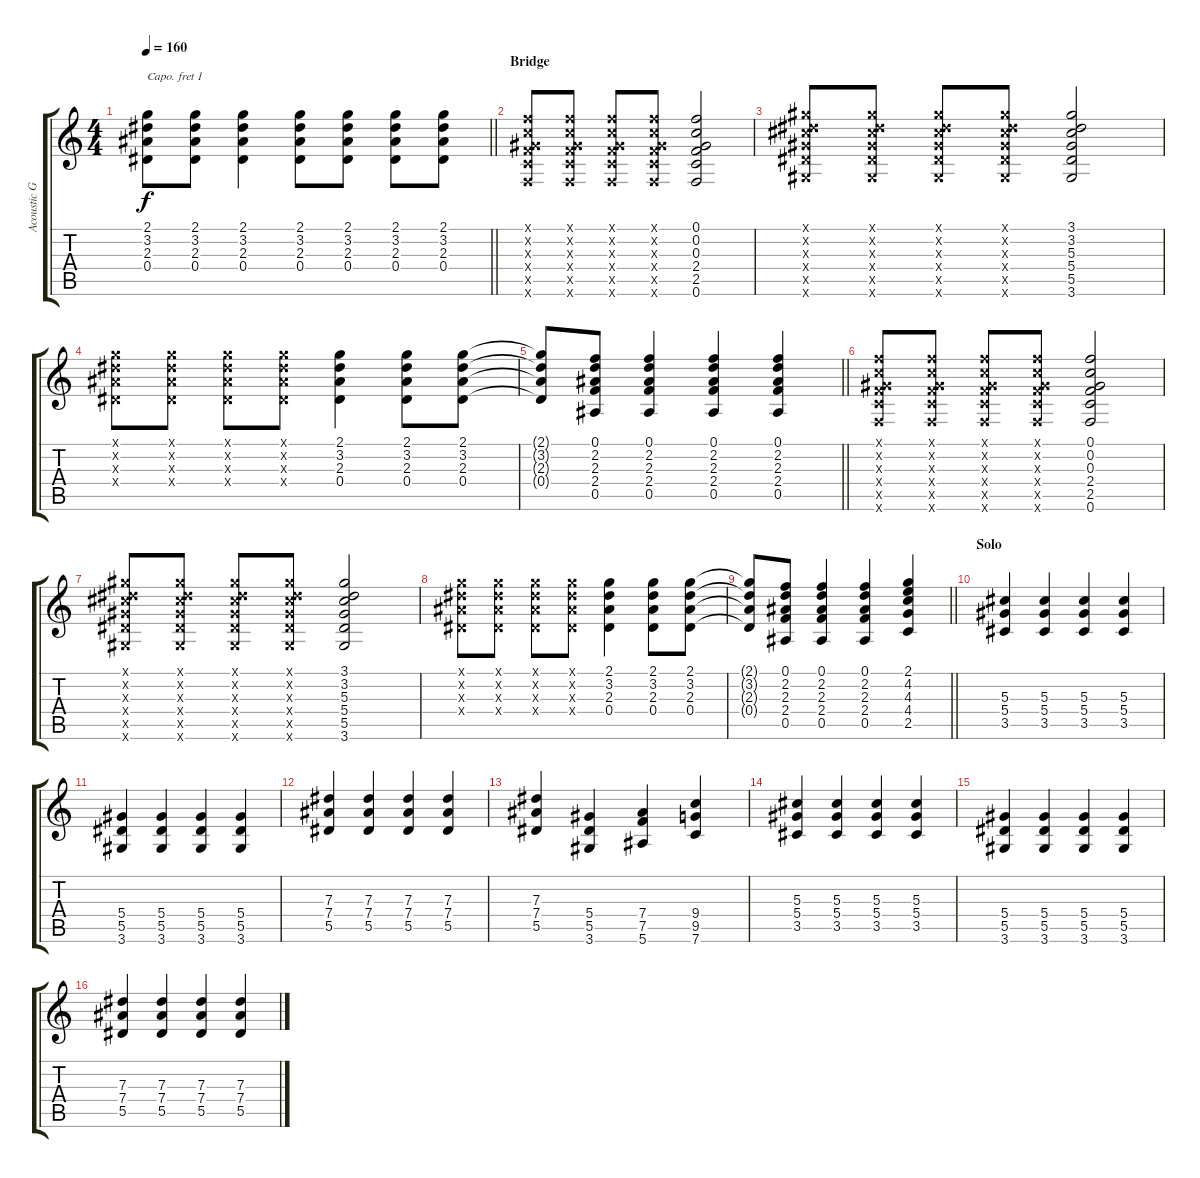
\track ("Acoustic Guitar" "Acoustic G") {instrument acousticguitarsteel}
\staff {score tabs}
\capo 1
\tuning (E4 B3 G3 D3 A2 E2) {hide}
\ts (4 4)
\tempo 160
\clef g2
\barLineRight lightlight
\ks c
(2.1{t} 3.2{t} 2.3{t} 0.4{t}).8{dy f} (2.1 3.2 2.3 0.4).8 (2.1 3.2 2.3 0.4).4 (2.1 3.2 2.3 0.4).8 (2.1 3.2 2.3 0.4).8 (2.1 3.2 2.3 0.4).8 (2.1 3.2 2.3 0.4).8 |
\section ("" "Bridge")
(0.1{x} 0.2{x} 0.3{x} 2.4{x} 2.5{x} 0.6{x}).8 (0.1{x} 0.2{x} 0.3{x} 2.4{x} 2.5{x} 0.6{x}).8 (0.1{x} 0.2{x} 0.3{x} 2.4{x} 2.5{x} 0.6{x}).8 (0.1{x} 0.2{x} 0.3{x} 2.4{x} 2.5{x} 0.6{x}).8 (0.1 0.2 0.3 2.4 2.5 0.6).2 |
(3.1{x} 3.2{x} 5.3{x} 5.4{x} 5.5{x} 3.6{x}).8 (3.1{x} 3.2{x} 5.3{x} 5.4{x} 5.5{x} 3.6{x}).8 (3.1{x} 3.2{x} 5.3{x} 5.4{x} 5.5{x} 3.6{x}).8 (3.1{x} 3.2{x} 5.3{x} 5.4{x} 5.5{x} 3.6{x}).8 (3.1 3.2 5.3 5.4 5.5 3.6).2 |
(2.1{x} 3.2{x} 2.3{x} 0.4{x}).8 (2.1{x} 3.2{x} 2.3{x} 0.4{x}).8 (2.1{x} 3.2{x} 2.3{x} 0.4{x}).8 (2.1{x} 3.2{x} 2.3{x} 0.4{x}).8 (2.1 3.2 2.3 0.4).4 (2.1 3.2 2.3 0.4).8 (2.1 3.2 2.3 0.4).8 |
\barLineRight lightlight
(2.1{t} 3.2{t} 2.3{t} 0.4{t}).8 (0.1 2.2 2.3 2.4 0.5).8 (0.1 2.2 2.3 2.4 0.5).4 (0.1 2.2 2.3 2.4 0.5).4 (0.1 2.2 2.3 2.4 0.5).4 |
(0.1{x} 0.2{x} 0.3{x} 2.4{x} 2.5{x} 0.6{x}).8 (0.1{x} 0.2{x} 0.3{x} 2.4{x} 2.5{x} 0.6{x}).8 (0.1{x} 0.2{x} 0.3{x} 2.4{x} 2.5{x} 0.6{x}).8 (0.1{x} 0.2{x} 0.3{x} 2.4{x} 2.5{x} 0.6{x}).8 (0.1 0.2 0.3 2.4 2.5 0.6).2 |
(3.1{x} 3.2{x} 5.3{x} 5.4{x} 5.5{x} 3.6{x}).8 (3.1{x} 3.2{x} 5.3{x} 5.4{x} 5.5{x} 3.6{x}).8 (3.1{x} 3.2{x} 5.3{x} 5.4{x} 5.5{x} 3.6{x}).8 (3.1{x} 3.2{x} 5.3{x} 5.4{x} 5.5{x} 3.6{x}).8 (3.1 3.2 5.3 5.4 5.5 3.6).2 |
(2.1{x} 3.2{x} 2.3{x} 0.4{x}).8 (2.1{x} 3.2{x} 2.3{x} 0.4{x}).8 (2.1{x} 3.2{x} 2.3{x} 0.4{x}).8 (2.1{x} 3.2{x} 2.3{x} 0.4{x}).8 (2.1 3.2 2.3 0.4).4 (2.1 3.2 2.3 0.4).8 (2.1 3.2 2.3 0.4).8 |
\barLineRight lightlight
(2.1{t} 3.2{t} 2.3{t} 0.4{t}).8 (0.1 2.2 2.3 2.4 0.5).8 (0.1 2.2 2.3 2.4 0.5).4 (0.1 2.2 2.3 2.4 0.5).4 (2.1 4.2 4.3 4.4 2.5).4 |
\section ("" "Solo")
(5.3 5.4 3.5).4 (5.3 5.4 3.5).4 (5.3 5.4 3.5).4 (5.3 5.4 3.5).4 |
(5.4 5.5 3.6).4 (5.4 5.5 3.6).4 (5.4 5.5 3.6).4 (5.4 5.5 3.6).4 |
(7.3 7.4 5.5).4 (7.3 7.4 5.5).4 (7.3 7.4 5.5).4 (7.3 7.4 5.5).4 |
(7.3 7.4 5.5).4 (5.4 5.5 3.6).4 (7.4 7.5 5.6).4 (9.4 9.5 7.6).4 |
(5.3 5.4 3.5).4 (5.3 5.4 3.5).4 (5.3 5.4 3.5).4 (5.3 5.4 3.5).4 |
(5.4 5.5 3.6).4 (5.4 5.5 3.6).4 (5.4 5.5 3.6).4 (5.4 5.5 3.6).4 |
(7.3 7.4 5.5).4 (7.3 7.4 5.5).4 (7.3 7.4 5.5).4 (7.3 7.4 5.5).4
